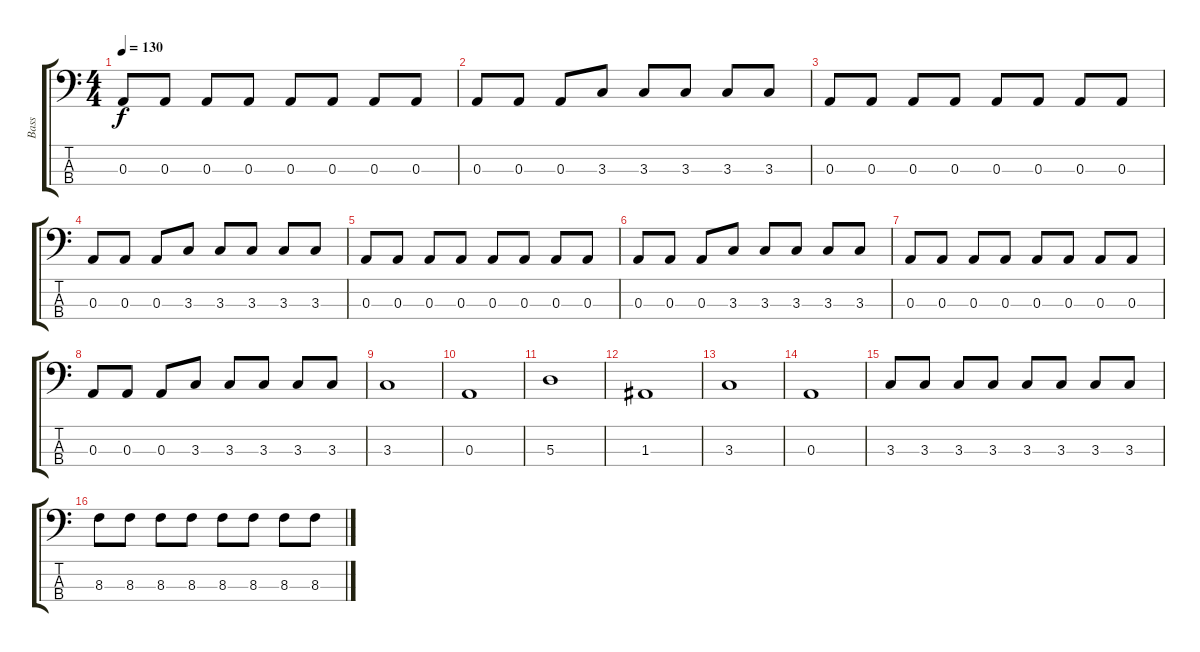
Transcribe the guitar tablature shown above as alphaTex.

\track ("Bass" "Bass") {instrument electricbasspick}
\staff {score tabs}
\tuning (G2 D2 A1 E1) {hide}
\ts (4 4)
\tempo 130
\clef f4
\ks c
0.3.8{dy f} 0.3.8 0.3.8 0.3.8 0.3.8 0.3.8 0.3.8 0.3.8 |
0.3.8 0.3.8 0.3.8 3.3.8 3.3.8 3.3.8 3.3.8 3.3.8 |
0.3.8 0.3.8 0.3.8 0.3.8 0.3.8 0.3.8 0.3.8 0.3.8 |
0.3.8 0.3.8 0.3.8 3.3.8 3.3.8 3.3.8 3.3.8 3.3.8 |
0.3.8 0.3.8 0.3.8 0.3.8 0.3.8 0.3.8 0.3.8 0.3.8 |
0.3.8 0.3.8 0.3.8 3.3.8 3.3.8 3.3.8 3.3.8 3.3.8 |
0.3.8 0.3.8 0.3.8 0.3.8 0.3.8 0.3.8 0.3.8 0.3.8 |
0.3.8 0.3.8 0.3.8 3.3.8 3.3.8 3.3.8 3.3.8 3.3.8 |
3.3.1 |
0.3.1 |
5.3.1 |
1.3.1 |
3.3.1 |
0.3.1 |
3.3.8 3.3.8 3.3.8 3.3.8 3.3.8 3.3.8 3.3.8 3.3.8 |
8.3.8 8.3.8 8.3.8 8.3.8 8.3.8 8.3.8 8.3.8 8.3.8
